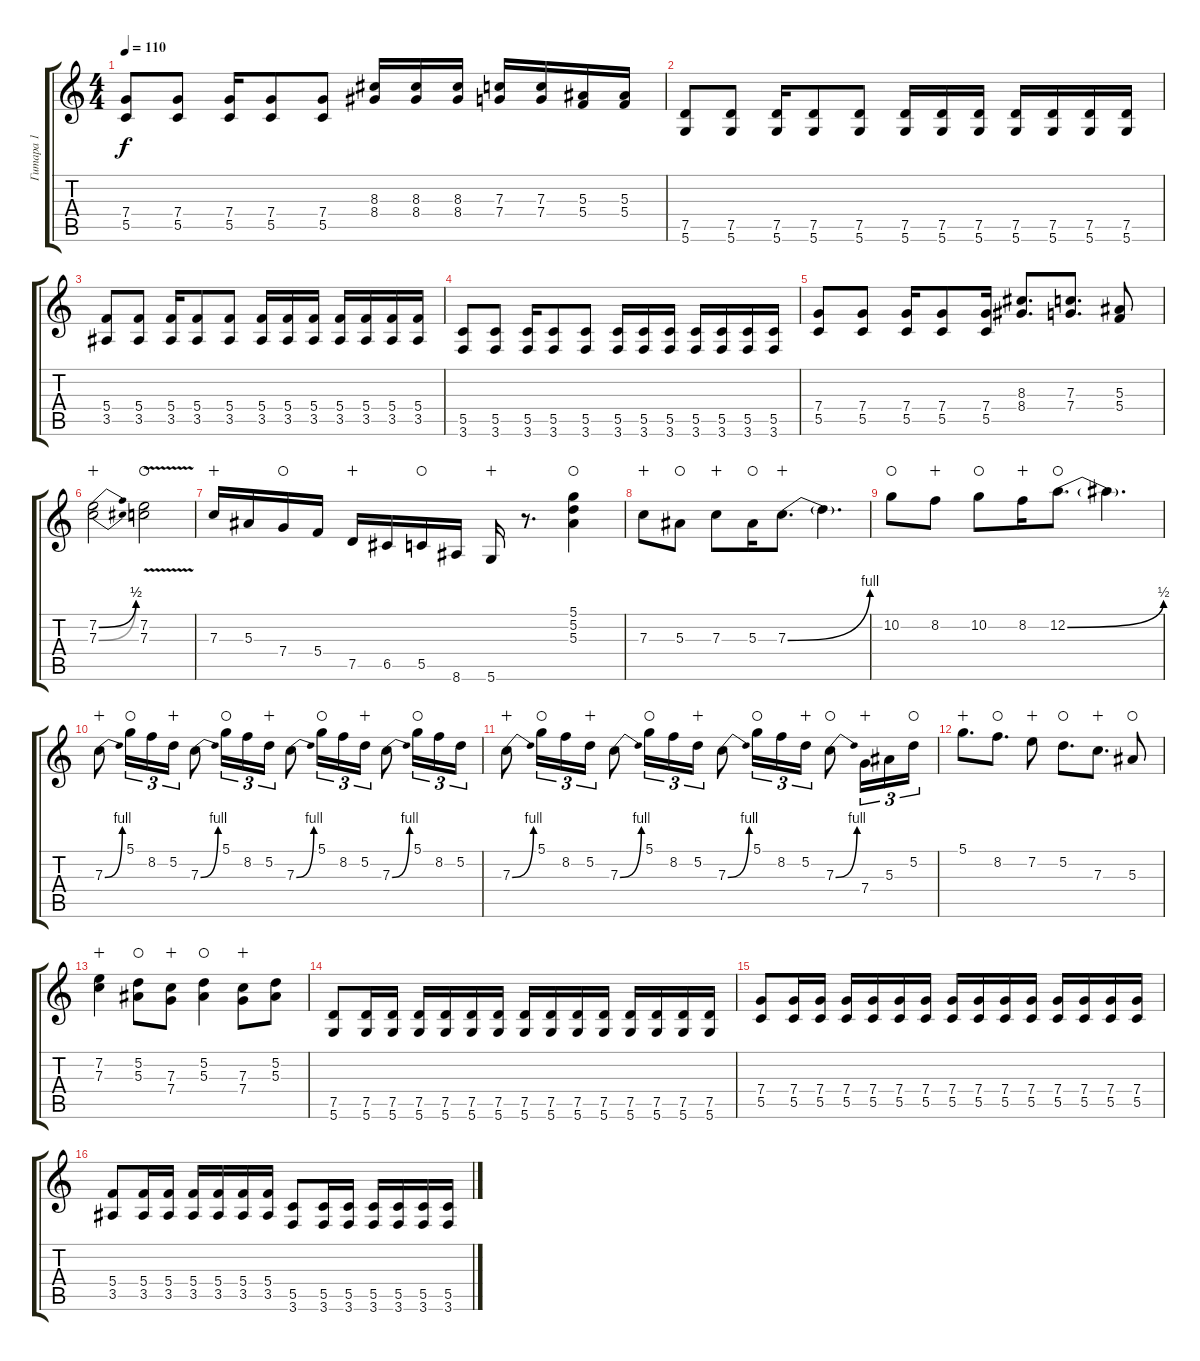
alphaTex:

\track ("Гитара 1" "Гитара 1") {instrument overdrivenguitar}
\staff {score tabs}
\tuning (D4 A3 F3 C3 G2 D2) {hide}
\ts (4 4)
\tempo 110
\clef g2
\ks c
(7.4 5.5).8{dy f} (7.4 5.5).8 (7.4 5.5).16 (7.4 5.5).8 (7.4 5.5).8 (8.3 8.4).16 (8.3 8.4).16 (8.3 8.4).16 (7.3 7.4).16 (7.3 7.4).16 (5.3 5.4).16 (5.3 5.4).16 |
(7.5 5.6).8 (7.5 5.6).8 (7.5 5.6).16 (7.5 5.6).8 (7.5 5.6).8 (7.5 5.6).16 (7.5 5.6).16 (7.5 5.6).16 (7.5 5.6).16 (7.5 5.6).16 (7.5 5.6).16 (7.5 5.6).16 |
(5.4 3.5).8 (5.4 3.5).8 (5.4 3.5).16 (5.4 3.5).8 (5.4 3.5).8 (5.4 3.5).16 (5.4 3.5).16 (5.4 3.5).16 (5.4 3.5).16 (5.4 3.5).16 (5.4 3.5).16 (5.4 3.5).16 |
(5.5 3.6).8 (5.5 3.6).8 (5.5 3.6).16 (5.5 3.6).8 (5.5 3.6).8 (5.5 3.6).16 (5.5 3.6).16 (5.5 3.6).16 (5.5 3.6).16 (5.5 3.6).16 (5.5 3.6).16 (5.5 3.6).16 |
(7.4 5.5).8 (7.4 5.5).8 (7.4 5.5).16 (7.4 5.5).8 (7.4 5.5).16 (8.3 8.4).8{d} (7.3 7.4).8{d} (5.3 5.4).8 |
(7.2{be (bend 0 0 60 2)} 7.3{be (bend 0 0 60 2)}).2{wahc} (7.2{v} 7.3{v}).2{waho} |
7.3.16{wahc} 5.3.16 7.4.16{waho} 5.4.16 7.5.16{wahc} 6.5.16 5.5.16{waho} 8.6.16 5.6.16{wahc} r.8{d} (5.1 5.2 5.3).4{waho} |
7.3.8{wahc} 5.3.8{waho} 7.3.8{wahc} 5.3.16{waho} 7.3{be (bend 0 0 60 4)}.8{d wahc} 7.3{t}.4{d} |
10.2.8{waho} 8.2.8{wahc} 10.2.8{waho} 8.2.16{wahc} 12.2{be (bend 0 0 60 2)}.8{d waho} 12.2{t}.4{d} |
7.3{be (bend 0 0 60 4)}.8{wahc} 5.1.16{tu (3 2) waho} 8.2.16{tu (3 2)} 5.2.16{tu (3 2) wahc} 7.3{be (bend 0 0 60 4)}.8 5.1.16{tu (3 2) waho} 8.2.16{tu (3 2)} 5.2.16{tu (3 2) wahc} 7.3{be (bend 0 0 60 4)}.8 5.1.16{tu (3 2) waho} 8.2.16{tu (3 2)} 5.2.16{tu (3 2) wahc} 7.3{be (bend 0 0 60 4)}.8 5.1.16{tu (3 2) waho} 8.2.16{tu (3 2)} 5.2.16{tu (3 2)} |
7.3{be (bend 0 0 60 4)}.8{wahc} 5.1.16{tu (3 2) waho} 8.2.16{tu (3 2)} 5.2.16{tu (3 2) wahc} 7.3{be (bend 0 0 60 4)}.8 5.1.16{tu (3 2) waho} 8.2.16{tu (3 2)} 5.2.16{tu (3 2) wahc} 7.3{be (bend 0 0 60 4)}.8 5.1.16{tu (3 2) waho} 8.2.16{tu (3 2)} 5.2.16{tu (3 2) wahc} 7.3{be (bend 0 0 60 4)}.8{waho} 7.4.16{tu (3 2) wahc} 5.3.16{tu (3 2)} 5.2.16{tu (3 2) waho} |
5.1.8{d wahc} 8.2.8{d waho} 7.2.8{wahc} 5.2.8{d waho} 7.3.8{d wahc} 5.3.8{waho} |
(7.2 7.3).4{wahc} (5.2 5.3).8{waho} (7.3 7.4).8{wahc} (5.2 5.3).4{waho} (7.3 7.4).8{wahc} (5.2 5.3).8 |
(7.5 5.6).8 (7.5 5.6).16 (7.5 5.6).16 (7.5 5.6).16 (7.5 5.6).16 (7.5 5.6).16 (7.5 5.6).16 (7.5 5.6).16 (7.5 5.6).16 (7.5 5.6).16 (7.5 5.6).16 (7.5 5.6).16 (7.5 5.6).16 (7.5 5.6).16 (7.5 5.6).16 |
(7.4 5.5).8 (7.4 5.5).16 (7.4 5.5).16 (7.4 5.5).16 (7.4 5.5).16 (7.4 5.5).16 (7.4 5.5).16 (7.4 5.5).16 (7.4 5.5).16 (7.4 5.5).16 (7.4 5.5).16 (7.4 5.5).16 (7.4 5.5).16 (7.4 5.5).16 (7.4 5.5).16 |
(5.4 3.5).8 (5.4 3.5).16 (5.4 3.5).16 (5.4 3.5).16 (5.4 3.5).16 (5.4 3.5).16 (5.4 3.5).16 (5.5 3.6).8 (5.5 3.6).16 (5.5 3.6).16 (5.5 3.6).16 (5.5 3.6).16 (5.5 3.6).16 (5.5 3.6).16
